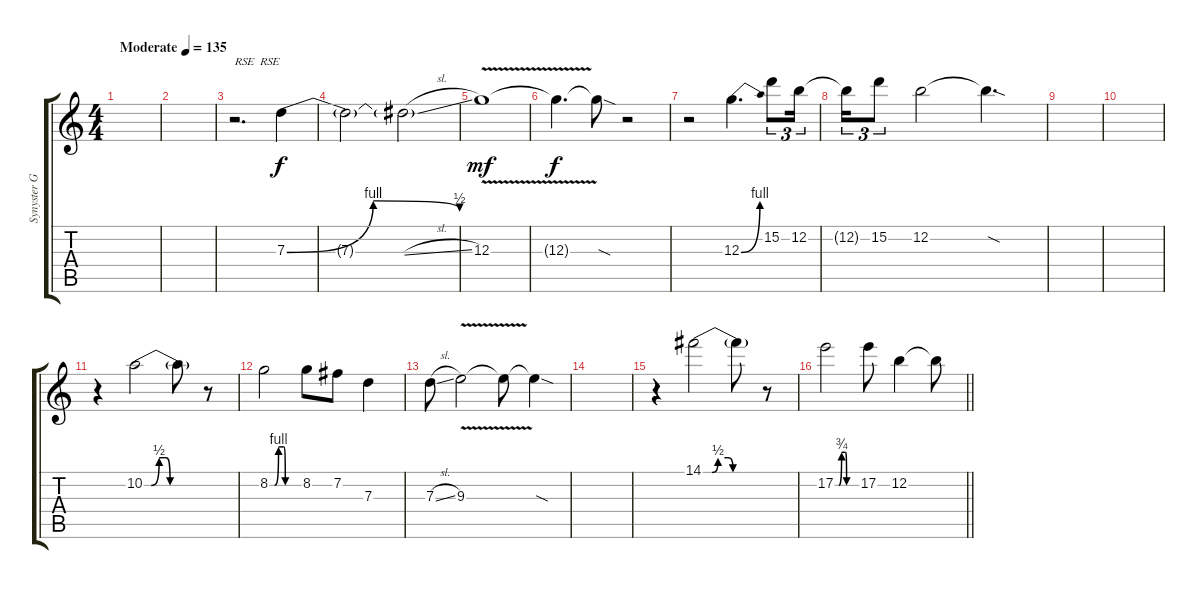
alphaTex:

\track ("Synyster Gates" "Synyster G") {instrument overdrivenguitar}
\staff {score tabs}
\tuning (E4 B3 G3 D3 A2 D2) {hide}
\ts (4 4)
\tempo (135 "Moderate")
\clef g2
\ks c
|
|
r.2{d txt "RSE  RSE"} 7.3{be (bendrelease 0 0 35 4 55 4 60 2)}.4 |
7.3{t}.2 7.3{sl t}.2 |
12.3{v}.1{dy mf} |
12.3{t}.4{d dy f} 12.3{sod t}.8 r.2 |
r.2 12.3{be (bend 0 0 60 4)}.4{d} 15.2.8{tu (3 2)} 12.2.16{tu (3 2)} |
12.2{t}.16{tu (3 2)} 15.2.8{tu (3 2)} 12.2.2 12.2{sod t}.4{d} |
|
|
r.4 10.2{be (custom 0 0 7 0 15 2 22 2 26 0 30 0 60 0)}.2 10.2{t}.8 r.8 |
8.2{be (custom 0 0 10 0 18 4 29 4 32 0 60 0)}.2 8.2.8 7.2.8 7.3.4 |
7.3{sl}.8 9.3{v}.2 9.3{t}.8 9.3{sod t}.4 |
|
r.4 14.1{be (custom 0 0 9 0 15 2 25 2 30 0 35 0 60 0)}.2 14.1{t}.8 r.8 |
\barLineRight lightlight
17.2{be (custom 0 0 10 0 18 3 29 3 32 0 60 0)}.2 17.2.8 12.2.4 12.2{sl t}.8
